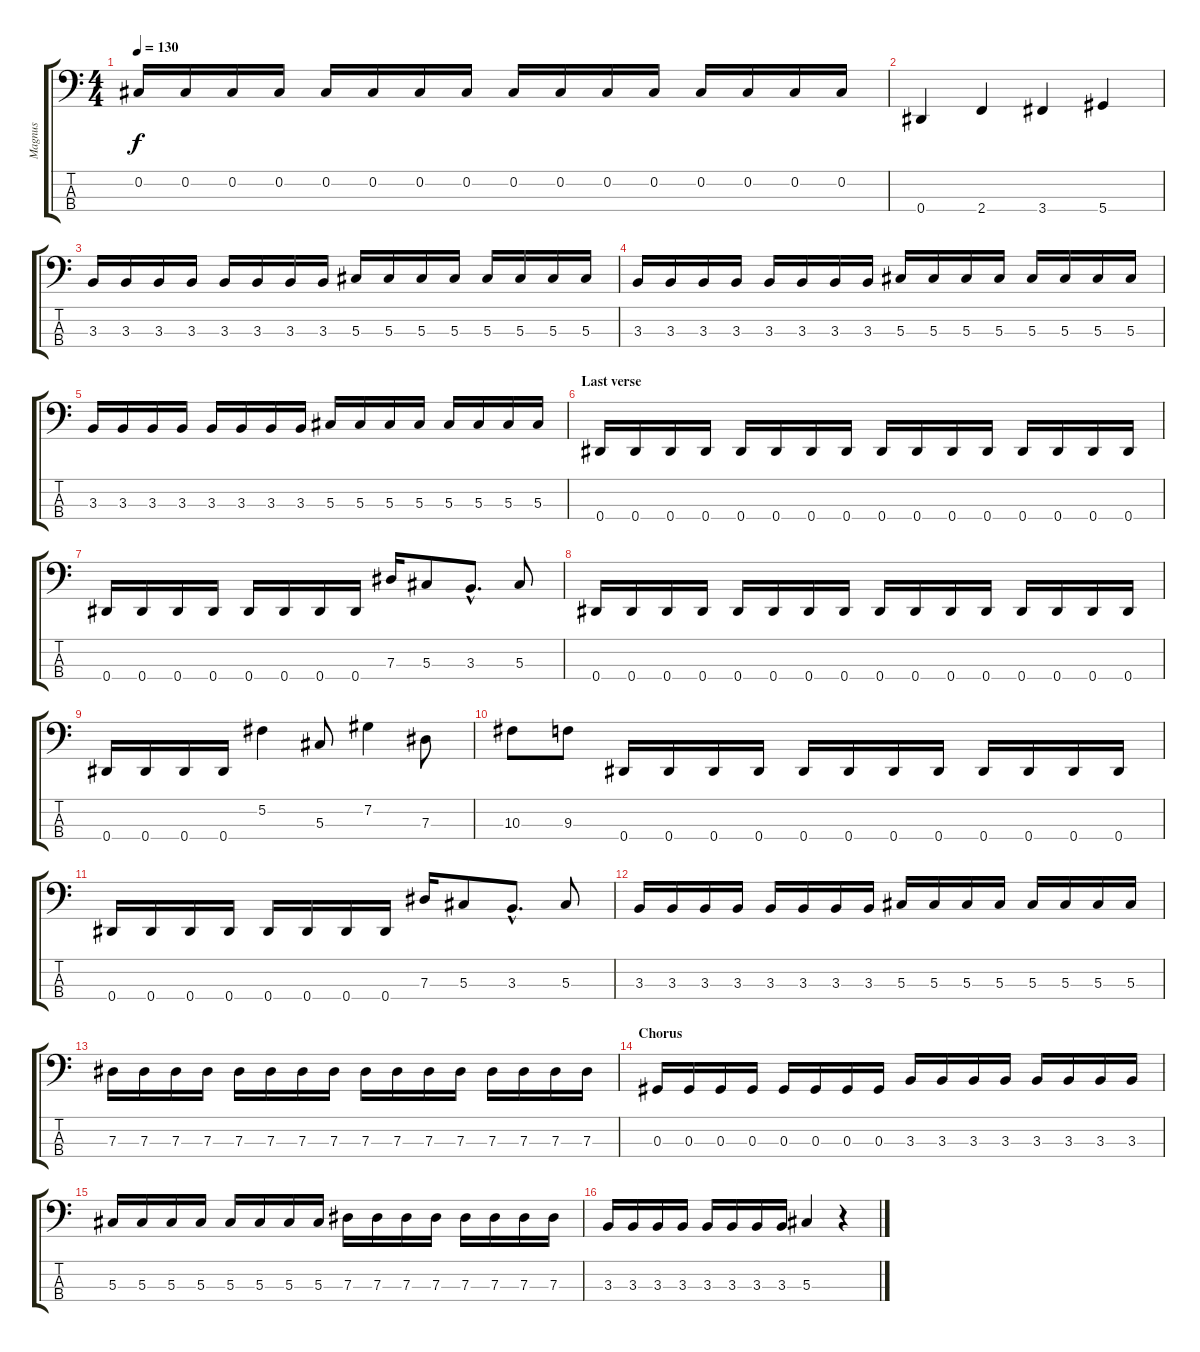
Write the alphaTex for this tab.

\track ("Magnus" "Magnus") {instrument electricbassfinger}
\staff {score tabs}
\tuning (Gb2 Db2 Ab1 Eb1) {hide}
\ts (4 4)
\tempo 130
\clef f4
\ks c
0.2.16{dy f} 0.2.16 0.2.16 0.2.16 0.2.16 0.2.16 0.2.16 0.2.16 0.2.16 0.2.16 0.2.16 0.2.16 0.2.16 0.2.16 0.2.16 0.2.16 |
0.4.4 2.4.4 3.4.4 5.4.4 |
\section ("" "")
3.3.16 3.3.16 3.3.16 3.3.16 3.3.16 3.3.16 3.3.16 3.3.16 5.3.16 5.3.16 5.3.16 5.3.16 5.3.16 5.3.16 5.3.16 5.3.16 |
3.3.16 3.3.16 3.3.16 3.3.16 3.3.16 3.3.16 3.3.16 3.3.16 5.3.16 5.3.16 5.3.16 5.3.16 5.3.16 5.3.16 5.3.16 5.3.16 |
3.3.16 3.3.16 3.3.16 3.3.16 3.3.16 3.3.16 3.3.16 3.3.16 5.3.16 5.3.16 5.3.16 5.3.16 5.3.16 5.3.16 5.3.16 5.3.16 |
\section ("" "Last verse")
0.4.16 0.4.16 0.4.16 0.4.16 0.4.16 0.4.16 0.4.16 0.4.16 0.4.16 0.4.16 0.4.16 0.4.16 0.4.16 0.4.16 0.4.16 0.4.16 |
0.4.16 0.4.16 0.4.16 0.4.16 0.4.16 0.4.16 0.4.16 0.4.16 7.3.16 5.3.8 3.3{hac}.8{d} 5.3.8 |
0.4.16 0.4.16 0.4.16 0.4.16 0.4.16 0.4.16 0.4.16 0.4.16 0.4.16 0.4.16 0.4.16 0.4.16 0.4.16 0.4.16 0.4.16 0.4.16 |
0.4.16 0.4.16 0.4.16 0.4.16 5.2.4 5.3.8 7.2.4 7.3.8 |
10.3.8 9.3.8 0.4.16 0.4.16 0.4.16 0.4.16 0.4.16 0.4.16 0.4.16 0.4.16 0.4.16 0.4.16 0.4.16 0.4.16 |
0.4.16 0.4.16 0.4.16 0.4.16 0.4.16 0.4.16 0.4.16 0.4.16 7.3.16 5.3.8 3.3{hac}.8{d} 5.3.8 |
3.3.16 3.3.16 3.3.16 3.3.16 3.3.16 3.3.16 3.3.16 3.3.16 5.3.16 5.3.16 5.3.16 5.3.16 5.3.16 5.3.16 5.3.16 5.3.16 |
7.3.16 7.3.16 7.3.16 7.3.16 7.3.16 7.3.16 7.3.16 7.3.16 7.3.16 7.3.16 7.3.16 7.3.16 7.3.16 7.3.16 7.3.16 7.3.16 |
\section ("" "Chorus")
0.3.16 0.3.16 0.3.16 0.3.16 0.3.16 0.3.16 0.3.16 0.3.16 3.3.16 3.3.16 3.3.16 3.3.16 3.3.16 3.3.16 3.3.16 3.3.16 |
5.3.16 5.3.16 5.3.16 5.3.16 5.3.16 5.3.16 5.3.16 5.3.16 7.3.16 7.3.16 7.3.16 7.3.16 7.3.16 7.3.16 7.3.16 7.3.16 |
3.3.16 3.3.16 3.3.16 3.3.16 3.3.16 3.3.16 3.3.16 3.3.16 5.3.4 r.4
